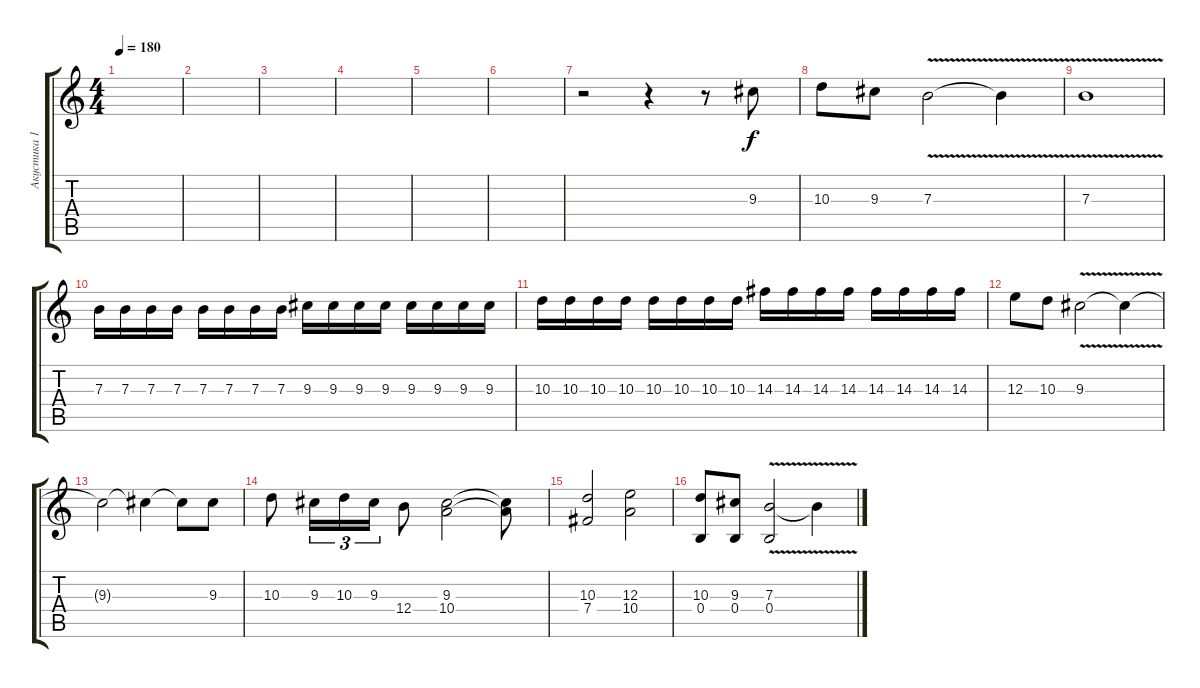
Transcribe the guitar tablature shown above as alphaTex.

\track ("Акустика 1" "Акустика 1") {instrument electricguitarclean}
\staff {score tabs}
\tuning (Db4 Ab3 E3 B2 Gb2 B1) {hide}
\ts (4 4)
\tempo 180
\clef g2
\ks c
|
|
|
|
|
|
r.2 r.4 r.8 9.3.8 |
10.3.8 9.3.8 7.3{v}.2 7.3{t}.4 |
7.3{v}.1 |
7.3.16 7.3.16 7.3.16 7.3.16 7.3.16 7.3.16 7.3.16 7.3.16 9.3.16 9.3.16 9.3.16 9.3.16 9.3.16 9.3.16 9.3.16 9.3.16 |
10.3.16 10.3.16 10.3.16 10.3.16 10.3.16 10.3.16 10.3.16 10.3.16 14.3.16 14.3.16 14.3.16 14.3.16 14.3.16 14.3.16 14.3.16 14.3.16 |
12.3.8 10.3.8 9.3{v}.2 9.3{t}.4 |
9.3{t}.2 9.3{t}.4 9.3{t}.8 9.3.8 |
10.3.8 9.3.16{tu (3 2)} 10.3.16{tu (3 2)} 9.3.16{tu (3 2)} 12.4.8 (9.3 10.4).2 (9.3{t} 10.4{t}).8 |
(10.3 7.4).2 (12.3 10.4).2 |
(10.3 0.4).8 (9.3 0.4).8 (7.3{v} 0.4).2 7.3{t}.4
